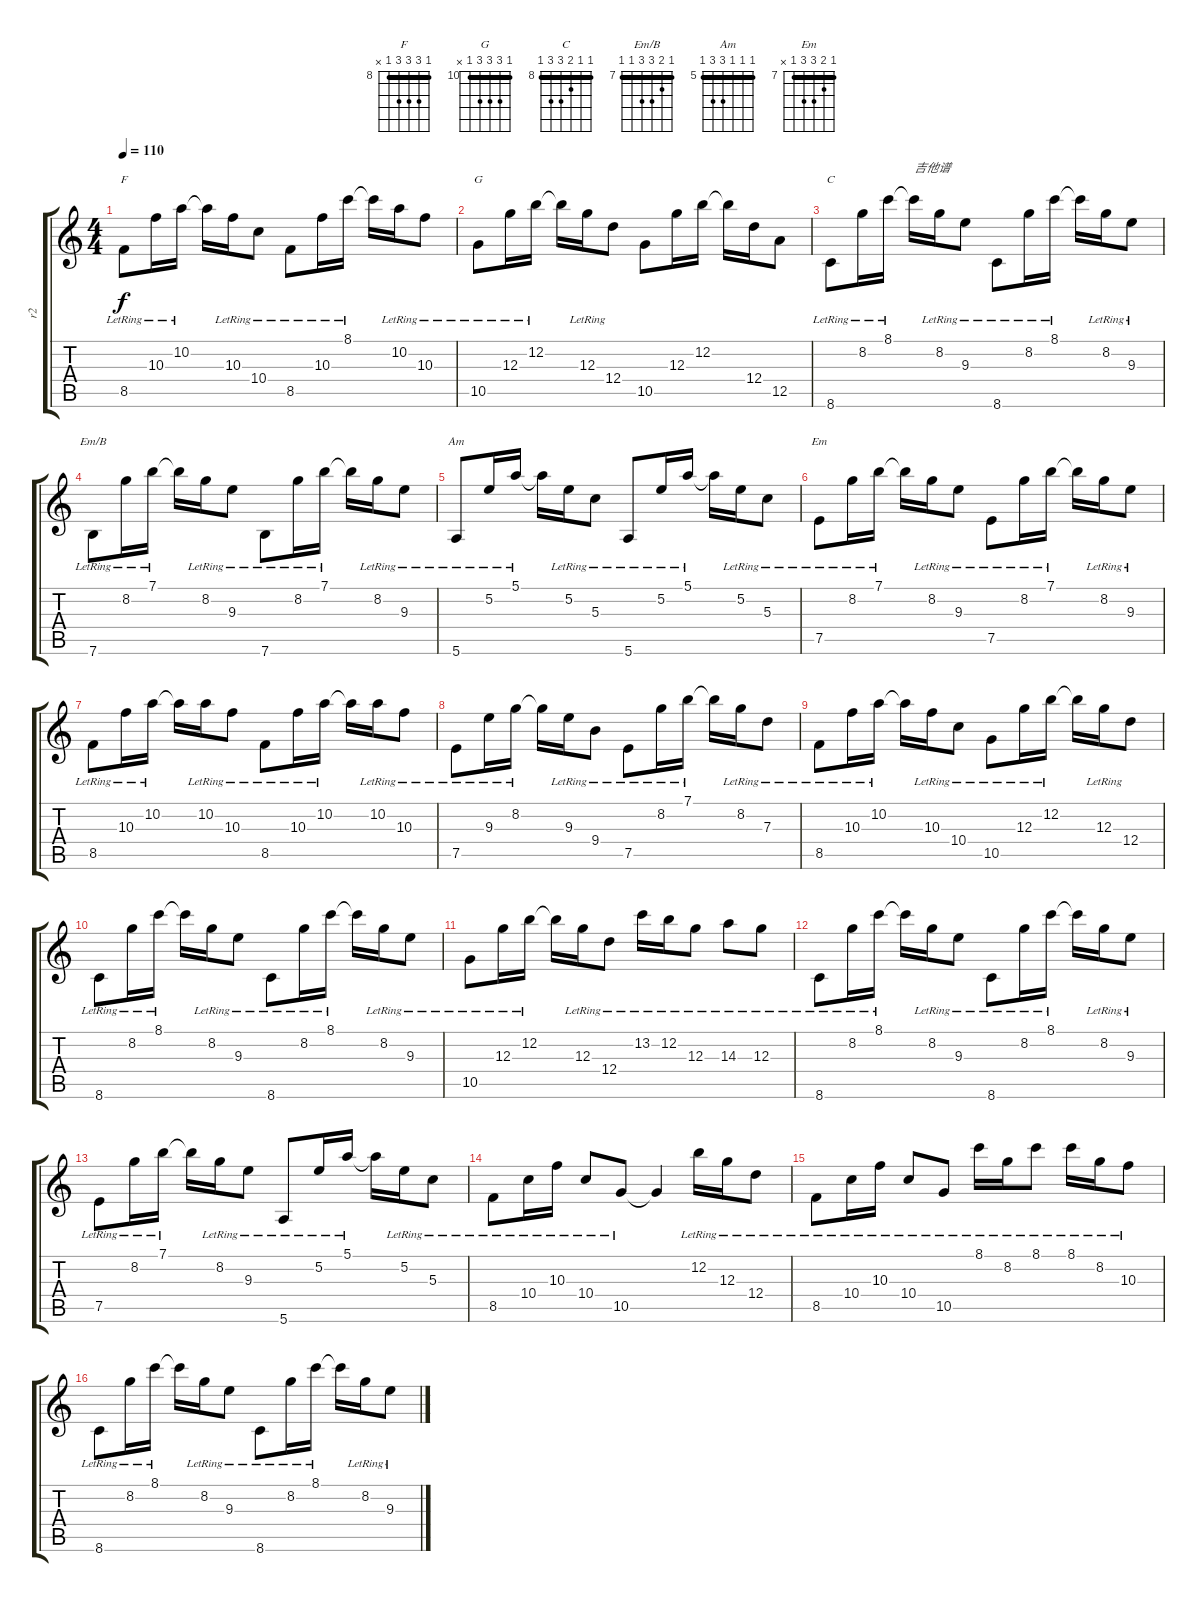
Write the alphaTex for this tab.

\track ("r2" "r2") {instrument acousticguitarsteel}
\staff {score tabs}
\tuning (E4 B3 G3 D3 A2 E2) {hide}
\chord ("F" 8 10 10 10 8 x) {firstfret 8 barre 8}
\chord ("G" 10 12 12 12 10 x) {firstfret 10 barre 10}
\chord ("C" 8 8 9 10 10 8) {firstfret 8 barre 8}
\chord ("Em/B" 7 8 9 9 7 7) {firstfret 7 barre 7}
\chord ("Am" 5 5 5 7 7 5) {firstfret 5 barre 5}
\chord ("Em" 7 8 9 9 7 x) {firstfret 7 barre 7}
\ts (4 4)
\tempo 110
\clef g2
\ks c
8.5{lr}.8{ch "F" dy f} 10.3{lr}.16 10.2{lr}.16 10.2{t}.16 10.3{lr}.16 10.4{lr}.8 8.5{lr}.8 10.3{lr}.16 8.1{lr}.16 8.1{t}.16 10.2{lr}.16 10.3{lr}.8 |
10.5{lr}.8{ch "G"} 12.3{lr}.16 12.2{lr}.16 12.2{t}.16 12.3{lr}.16 12.4{lr}.8 10.5.8 12.3.16 12.2.16 12.2{t}.16 12.4.16 12.5.8 |
8.6{lr}.8{ch "C"} 8.2{lr}.16 8.1{lr}.16 8.1{t}.16{txt "吉他谱"} 8.2{lr}.16 9.3{lr}.8 8.6{lr}.8 8.2{lr}.16 8.1{lr}.16 8.1{t}.16 8.2{lr}.16 9.3{lr}.8 |
7.6{lr}.8{ch "Em/B"} 8.2{lr}.16 7.1{lr}.16 7.1{t}.16 8.2{lr}.16 9.3{lr}.8 7.6{lr}.8 8.2{lr}.16 7.1{lr}.16 7.1{t}.16 8.2{lr}.16 9.3{lr}.8 |
5.6{lr}.8{ch "Am"} 5.2{lr}.16 5.1{lr}.16 5.1{t}.16 5.2{lr}.16 5.3{lr}.8 5.6{lr}.8 5.2{lr}.16 5.1{lr}.16 5.1{t}.16 5.2{lr}.16 5.3{lr}.8 |
7.5{lr}.8{ch "Em"} 8.2{lr}.16 7.1{lr}.16 7.1{t}.16 8.2{lr}.16 9.3{lr}.8 7.5{lr}.8 8.2{lr}.16 7.1{lr}.16 7.1{t}.16 8.2{lr}.16 9.3{lr}.8 |
8.5{lr}.8 10.3{lr}.16 10.2{lr}.16 10.2{t}.16 10.2{lr}.16 10.3{lr}.8 8.5{lr}.8 10.3{lr}.16 10.2{lr}.16 10.2{t}.16 10.2{lr}.16 10.3{lr}.8 |
7.5{lr}.8 9.3{lr}.16 8.2{lr}.16 8.2{t}.16 9.3{lr}.16 9.4{lr}.8 7.5{lr}.8 8.2{lr}.16 7.1{lr}.16 7.1{t}.16 8.2{lr}.16 7.3{lr}.8 |
8.5{lr}.8 10.3{lr}.16 10.2{lr}.16 10.2{t}.16 10.3{lr}.16 10.4{lr}.8 10.5{lr}.8 12.3{lr}.16 12.2{lr}.16 12.2{t}.16 12.3{lr}.16 12.4{lr}.8 |
8.6{lr}.8 8.2{lr}.16 8.1{lr}.16 8.1{t}.16 8.2{lr}.16 9.3{lr}.8 8.6{lr}.8 8.2{lr}.16 8.1{lr}.16 8.1{t}.16 8.2{lr}.16 9.3{lr}.8 |
10.5{lr}.8 12.3{lr}.16 12.2{lr}.16 12.2{t}.16 12.3{lr}.16 12.4{lr}.8 13.2{lr}.16 12.2{lr}.16 12.3{lr}.8 14.3{lr}.8 12.3{lr}.8 |
8.6{lr}.8 8.2{lr}.16 8.1{lr}.16 8.1{t}.16 8.2{lr}.16 9.3{lr}.8 8.6{lr}.8 8.2{lr}.16 8.1{lr}.16 8.1{t}.16 8.2{lr}.16 9.3{lr}.8 |
7.5{lr}.8 8.2{lr}.16 7.1{lr}.16 7.1{t}.16 8.2{lr}.16 9.3{lr}.8 5.6{lr}.8 5.2{lr}.16 5.1{lr}.16 5.1{t}.16 5.2{lr}.16 5.3{lr}.8 |
8.5{lr}.8 10.4{lr}.16 10.3{lr}.16 10.4{lr}.8 10.5{lr}.8 10.5{t}.4 12.2{lr}.16 12.3{lr}.16 12.4{lr}.8 |
8.5{lr}.8 10.4{lr}.16 10.3{lr}.16 10.4{lr}.8 10.5{lr}.8 8.1{lr}.16 8.2{lr}.16 8.1{lr}.8 8.1{lr}.16 8.2{lr}.16 10.3{lr}.8 |
8.6{lr}.8 8.2{lr}.16 8.1{lr}.16 8.1{t}.16 8.2{lr}.16 9.3{lr}.8 8.6{lr}.8 8.2{lr}.16 8.1{lr}.16 8.1{t}.16 8.2{lr}.16 9.3{lr}.8
